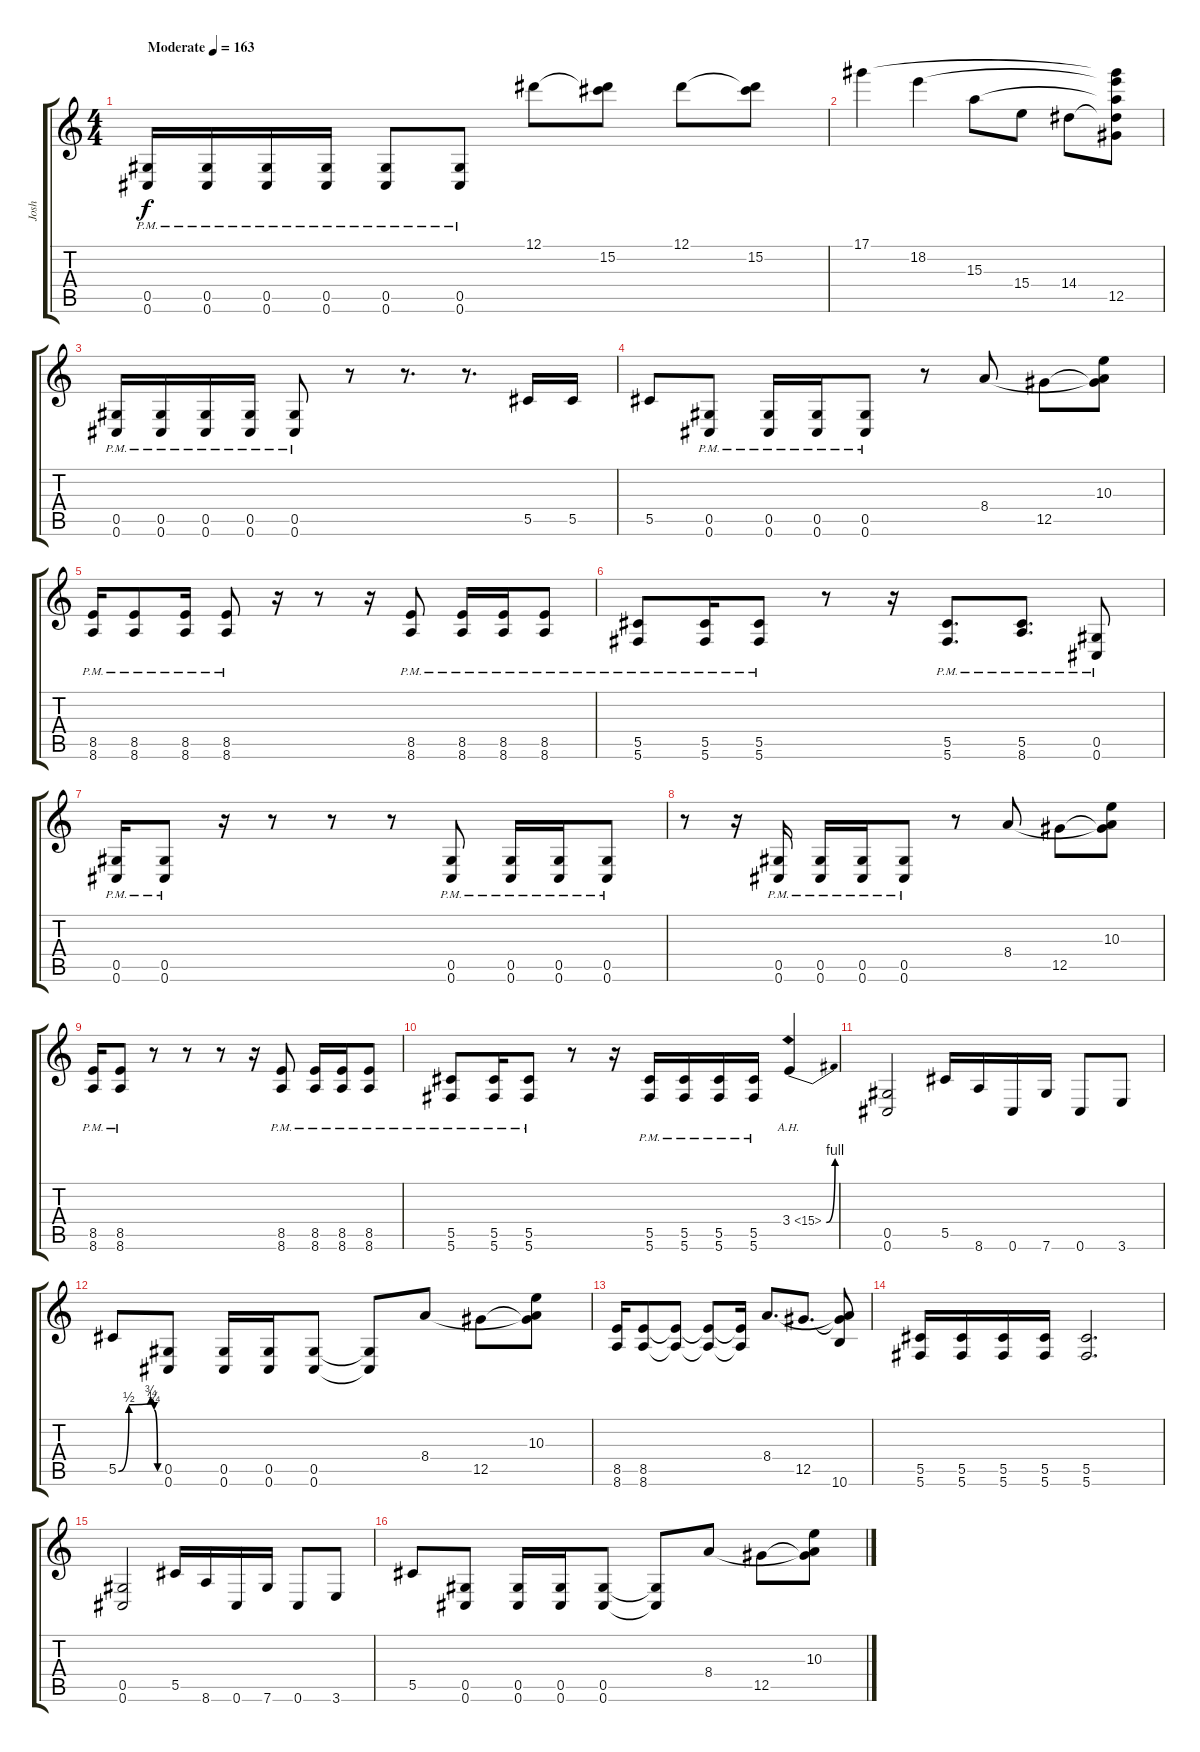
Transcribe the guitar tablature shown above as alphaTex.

\track ("Josh" "Josh") {instrument distortionguitar}
\staff {score tabs}
\tuning (Eb4 Bb3 Gb3 Db3 Ab2 Db2) {hide}
\ts (4 4)
\tempo (163 "Moderate")
\clef g2
\ks c
(0.5{pm} 0.6{pm}).16{dy f instrument distortionguitar} (0.5{pm} 0.6{pm}).16 (0.5{pm} 0.6{pm}).16 (0.5{pm} 0.6{pm}).16 (0.5{pm} 0.6{pm}).8 (0.5{pm} 0.6{pm}).8 12.1.8 (12.1{t} 15.2).8 12.1.8 (12.1{t} 15.2).8 |
17.1.4 18.2.4 15.3.8 15.4.8 14.4.8 (17.1{t} 18.2{t} 15.3{t} 14.4{t} 12.5).8 |
(0.5{pm} 0.6{pm}).16 (0.5{pm} 0.6{pm}).16 (0.5{pm} 0.6{pm}).16 (0.5{pm} 0.6{pm}).16 (0.5{pm} 0.6{pm}).8 r.8 r.8{d} r.8{d} 5.5.16 5.5.16 |
5.5.8 (0.5{pm} 0.6{pm}).8 (0.5{pm} 0.6{pm}).16 (0.5{pm} 0.6{pm}).16 (0.5{pm} 0.6{pm}).8 r.8 8.4.8 12.5.8 (10.3 8.4{t} 12.5{t}).8 |
(8.5{pm} 8.6{pm}).16 (8.5{pm} 8.6{pm}).8 (8.5{pm} 8.6{pm}).16 (8.5{pm} 8.6{pm}).8 r.16 r.8 r.16 (8.5{pm} 8.6{pm}).8 (8.5{pm} 8.6{pm}).16 (8.5{pm} 8.6{pm}).16 (8.5{pm} 8.6{pm}).8 |
(5.5{pm} 5.6{pm}).8 (5.5{pm} 5.6{pm}).16 (5.5{pm} 5.6{pm}).8 r.8 r.16 (5.5{pm} 5.6{pm}).8{d} (5.5{pm} 8.6{pm}).8{d} (0.5{pm} 0.6{pm}).8 |
(0.5{pm} 0.6{pm}).16 (0.5{pm} 0.6{pm}).8 r.16 r.8 r.8 r.8 (0.5{pm} 0.6{pm}).8 (0.5{pm} 0.6{pm}).16 (0.5{pm} 0.6{pm}).16 (0.5{pm} 0.6{pm}).8 |
r.8 r.16 (0.5{pm} 0.6{pm}).16 (0.5{pm} 0.6{pm}).16 (0.5{pm} 0.6{pm}).16 (0.5{pm} 0.6{pm}).8 r.8 8.4.8 12.5.8 (10.3 8.4{t} 12.5{t}).8 |
(8.5{pm} 8.6{pm}).16 (8.5{pm} 8.6{pm}).8 r.8 r.8 r.8 r.16 (8.5{pm} 8.6{pm}).8 (8.5{pm} 8.6{pm}).16 (8.5{pm} 8.6{pm}).16 (8.5{pm} 8.6{pm}).8 |
(5.5{pm} 5.6{pm}).8 (5.5{pm} 5.6{pm}).16 (5.5{pm} 5.6{pm}).8 r.8 r.16 (5.5{pm} 5.6{pm}).16 (5.5{pm} 5.6{pm}).16 (5.5{pm} 5.6{pm}).16 (5.5{pm} 5.6{pm}).16 3.4{be (bend 0 0 60 4) ah 12}.4 |
(0.5 0.6).2 5.5.16 8.6.16 0.6.16 7.6.16 0.6.8 3.6.8 |
5.5{be (custom 0 0 15 2 46 3 51 1 56 0 60 0)}.8 (0.5 0.6).8 (0.5 0.6).16 (0.5 0.6).16 (0.5 0.6).8 (0.5{t} 0.6{t}).8 8.4.8 12.5.8 (10.3 8.4{t} 12.5{t}).8 |
(8.5 8.6).16 (8.5 8.6).8 (8.5{t} 8.6{t}).8 (8.5{t} 8.6{t}).8 (8.5{t} 8.6{t}).16 8.4.8{d} 12.5.8{d} (8.4{t} 12.5{t} 10.6).8 |
(5.5 5.6).16 (5.5 5.6).16 (5.5 5.6).16 (5.5 5.6).16 (5.5 5.6).2{d} |
(0.5 0.6).2 5.5.16 8.6.16 0.6.16 7.6.16 0.6.8 3.6.8 |
5.5.8 (0.5 0.6).8 (0.5 0.6).16 (0.5 0.6).16 (0.5 0.6).8 (0.5{t} 0.6{t}).8 8.4.8 12.5.8 (10.3 8.4{t} 12.5{t}).8
